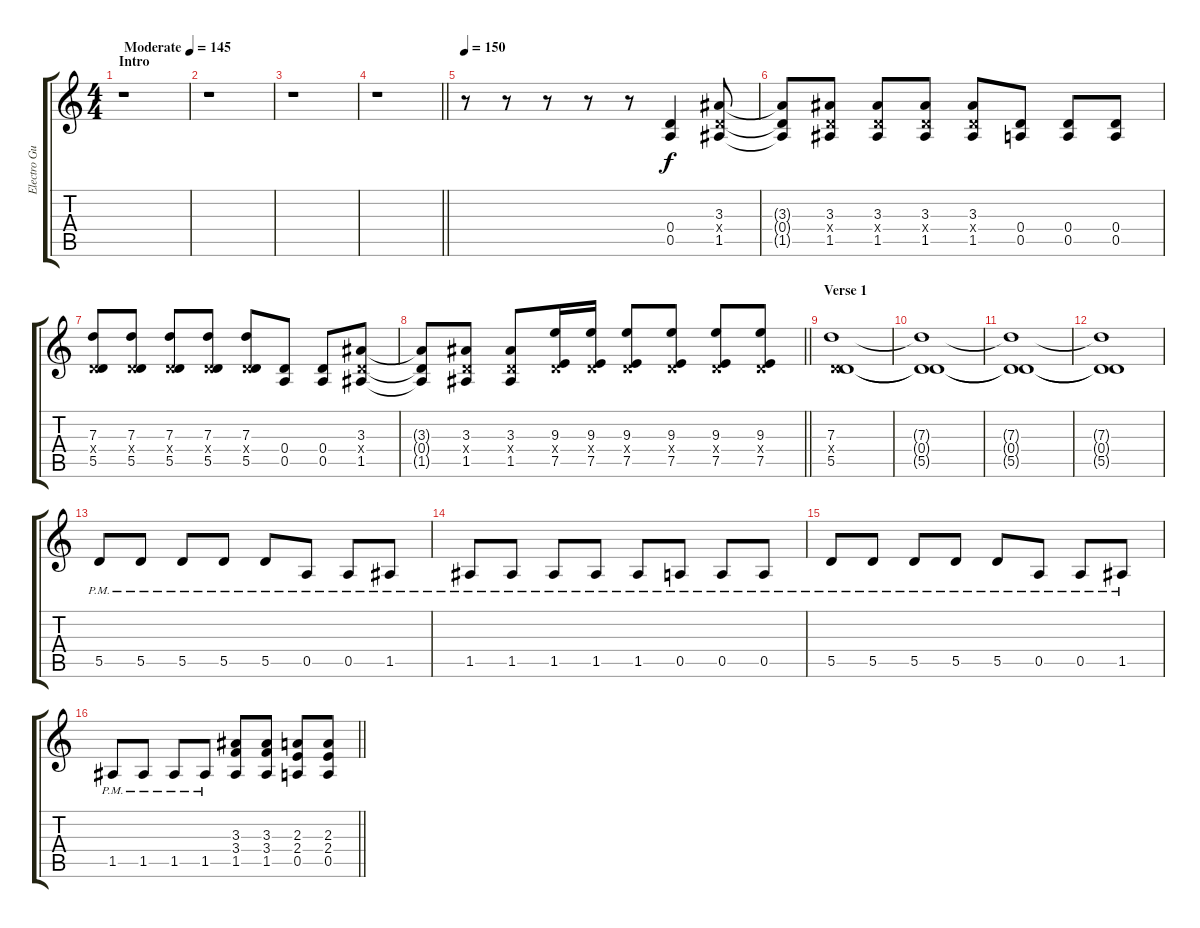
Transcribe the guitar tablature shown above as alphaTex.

\track ("Electro Guitar 2" "Electro Gu") {instrument overdrivenguitar}
\staff {score tabs}
\tuning (E4 B3 G3 D3 A2 E2) {hide}
\ts (4 4)
\section ("" "Intro")
\tempo (145 "Moderate")
\clef g2
\ks c
r.1{dy f instrument overdrivenguitar} |
r.1 |
r.1 |
\barLineRight lightlight
r.1 |
\tempo 150
r.8 r.8 r.8 r.8 r.8 (0.4 0.5).4 (3.3 0.4{x} 1.5).8 |
(3.3{t} 0.4{t} 1.5{t}).8 (3.3 0.4{x} 1.5).8 (3.3 0.4{x} 1.5).8 (3.3 0.4{x} 1.5).8 (3.3 0.4{x} 1.5).8 (0.4 0.5).8 (0.4 0.5).8 (0.4 0.5).8 |
(7.3 0.4{x} 5.5).8 (7.3 0.4{x} 5.5).8 (7.3 0.4{x} 5.5).8 (7.3 0.4{x} 5.5).8 (7.3 0.4{x} 5.5).8 (0.4 0.5).8 (0.4 0.5).8 (3.3 0.4{x} 1.5).8 |
\barLineRight lightlight
(3.3{t} 0.4{t} 1.5{t}).8 (3.3 0.4{x} 1.5).8 (3.3 0.4{x} 1.5).8 (9.3 0.4{x} 7.5).16 (9.3 0.4{x} 7.5).16 (9.3 0.4{x} 7.5).8 (9.3 0.4{x} 7.5).8 (9.3 0.4{x} 7.5).8 (9.3 0.4{x} 7.5).8 |
\section ("" "Verse 1")
(7.3 0.4{x} 5.5).1{volume 0} |
(7.3{t} 0.4{t} 5.5{t}).1 |
(7.3{t} 0.4{t} 5.5{t}).1 |
(7.3{t} 0.4{t} 5.5{t}).1 |
5.5{pm}.8{volume 13} 5.5{pm}.8 5.5{pm}.8 5.5{pm}.8 5.5{pm}.8 0.5{pm}.8 0.5{pm}.8 1.5{pm}.8 |
1.5{pm}.8 1.5{pm}.8 1.5{pm}.8 1.5{pm}.8 1.5{pm}.8 0.5{pm}.8 0.5{pm}.8 0.5{pm}.8 |
5.5{pm}.8 5.5{pm}.8 5.5{pm}.8 5.5{pm}.8 5.5{pm}.8 0.5{pm}.8 0.5{pm}.8 1.5{pm}.8 |
\barLineRight lightlight
1.5{pm}.8 1.5{pm}.8 1.5{pm}.8 1.5{pm}.8 (3.3 3.4 1.5).8 (3.3 3.4 1.5).8 (2.3 2.4 0.5).8 (2.3 2.4 0.5).8
